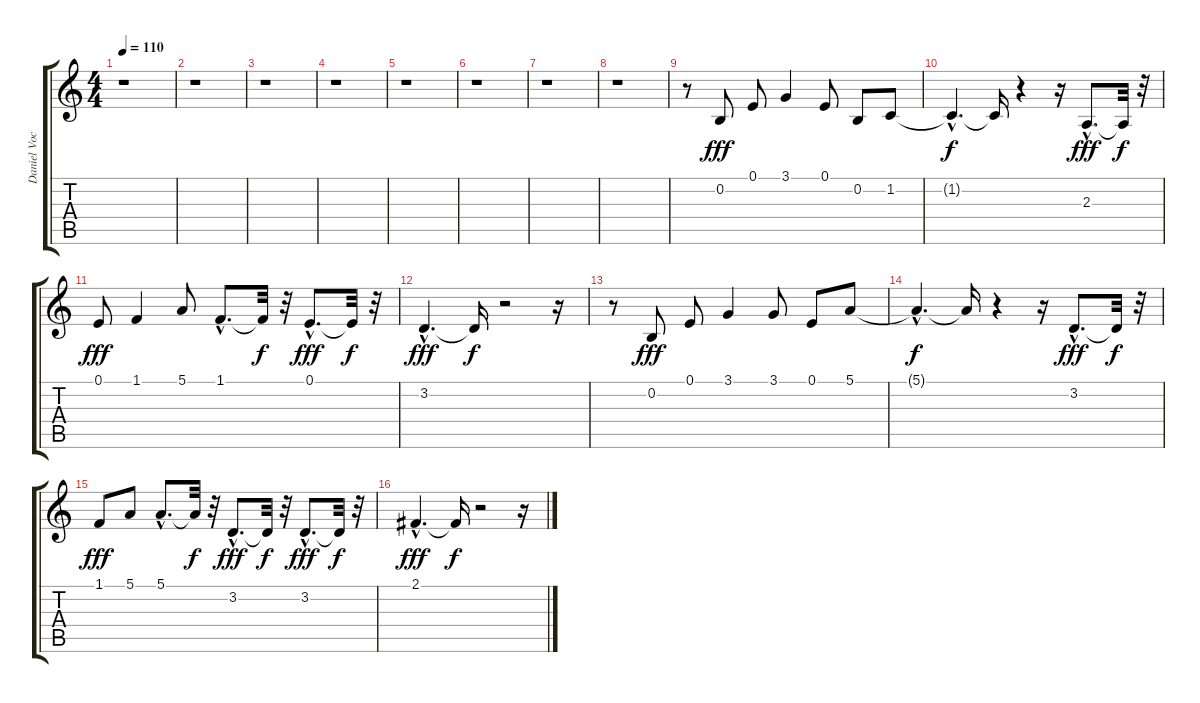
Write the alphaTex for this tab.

\track ("Daniel Vocals" "Daniel Voc") {instrument tenorsax}
\staff {score tabs}
\tuning (E4 B3 G3 D3 A2 E2) {hide}
\ts (4 4)
\tempo 110
\clef g2
\ks c
r.1{dy fff instrument tenorsax} |
r.1 |
r.1 |
r.1 |
r.1 |
r.1 |
r.1 |
r.1 |
r.8 0.2.8 0.1.8 3.1.4 0.1.8 0.2.8 1.2.8 |
1.2{hac t}.4{d dy f} 1.2{t}.16 r.4 r.16 2.3{hac}.8{d dy fff} 2.3{t}.32{dy f} r.32 |
0.1.8{dy fff} 1.1.4 5.1.8 1.1{hac}.8{d} 1.1{t}.32{dy f} r.32 0.1{hac}.8{d dy fff} 0.1{t}.32{dy f} r.32 |
3.2{hac}.4{d dy fff} 3.2{t}.16{dy f} r.2 r.16 |
r.8 0.2.8{dy fff} 0.1.8 3.1.4 3.1.8 0.1.8 5.1.8 |
5.1{hac t}.4{d dy f} 5.1{t}.16 r.4 r.16 3.2{hac}.8{d dy fff} 3.2{t}.32{dy f} r.32 |
1.1.8{dy fff} 5.1.8 5.1{hac}.8{d} 5.1{t}.32{dy f} r.32 3.2{hac}.8{d dy fff} 3.2{t}.32{dy f} r.32 3.2{hac}.8{d dy fff} 3.2{t}.32{dy f} r.32 |
2.1{hac}.4{d dy fff} 2.1{t}.16{dy f} r.2 r.16
